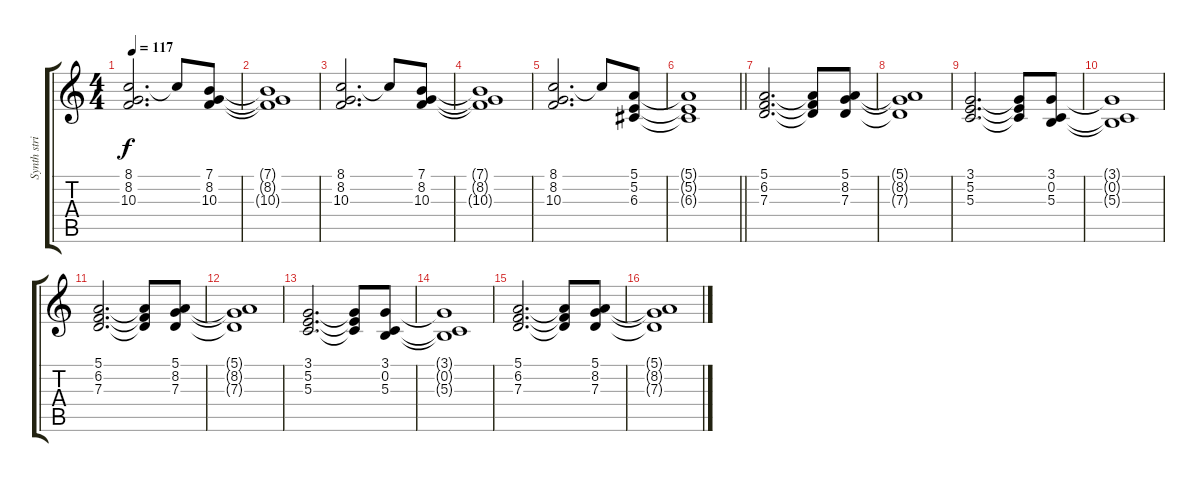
\track ("Synth strings" "Synth stri") {instrument stringensemble1}
\staff {score tabs}
\tuning (E4 B3 G3 D3 A2 E2) {hide}
\ts (4 4)
\tempo 117
\clef g2
\ks c
(8.1 8.2 10.3).2{d dy f} 8.1{t}.8 (7.1 8.2 10.3).8 |
(7.1{t} 8.2{t} 10.3{t}).1 |
(8.1 8.2 10.3).2{d} 8.1{t}.8 (7.1 8.2 10.3).8 |
(7.1{t} 8.2{t} 10.3{t}).1 |
(8.1 8.2 10.3).2{d} 8.1{t}.8 (5.1 5.2 6.3).8 |
\barLineRight lightlight
(5.1{t} 5.2{t} 6.3{t}).1 |
(5.1 6.2 7.3).2{d} (5.1{t} 6.2{t} 7.3{t}).8 (5.1 8.2 7.3).8 |
(5.1{t} 8.2{t} 7.3{t}).1 |
(3.1 5.2 5.3).2{d} (3.1{t} 5.2{t} 5.3{t}).8 (3.1 0.2 5.3).8 |
(3.1{t} 0.2{t} 5.3{t}).1 |
(5.1 6.2 7.3).2{d} (5.1{t} 6.2{t} 7.3{t}).8 (5.1 8.2 7.3).8 |
(5.1{t} 8.2{t} 7.3{t}).1 |
(3.1 5.2 5.3).2{d} (3.1{t} 5.2{t} 5.3{t}).8 (3.1 0.2 5.3).8 |
(3.1{t} 0.2{t} 5.3{t}).1 |
(5.1 6.2 7.3).2{d} (5.1{t} 6.2{t} 7.3{t}).8 (5.1 8.2 7.3).8 |
(5.1{t} 8.2{t} 7.3{t}).1
